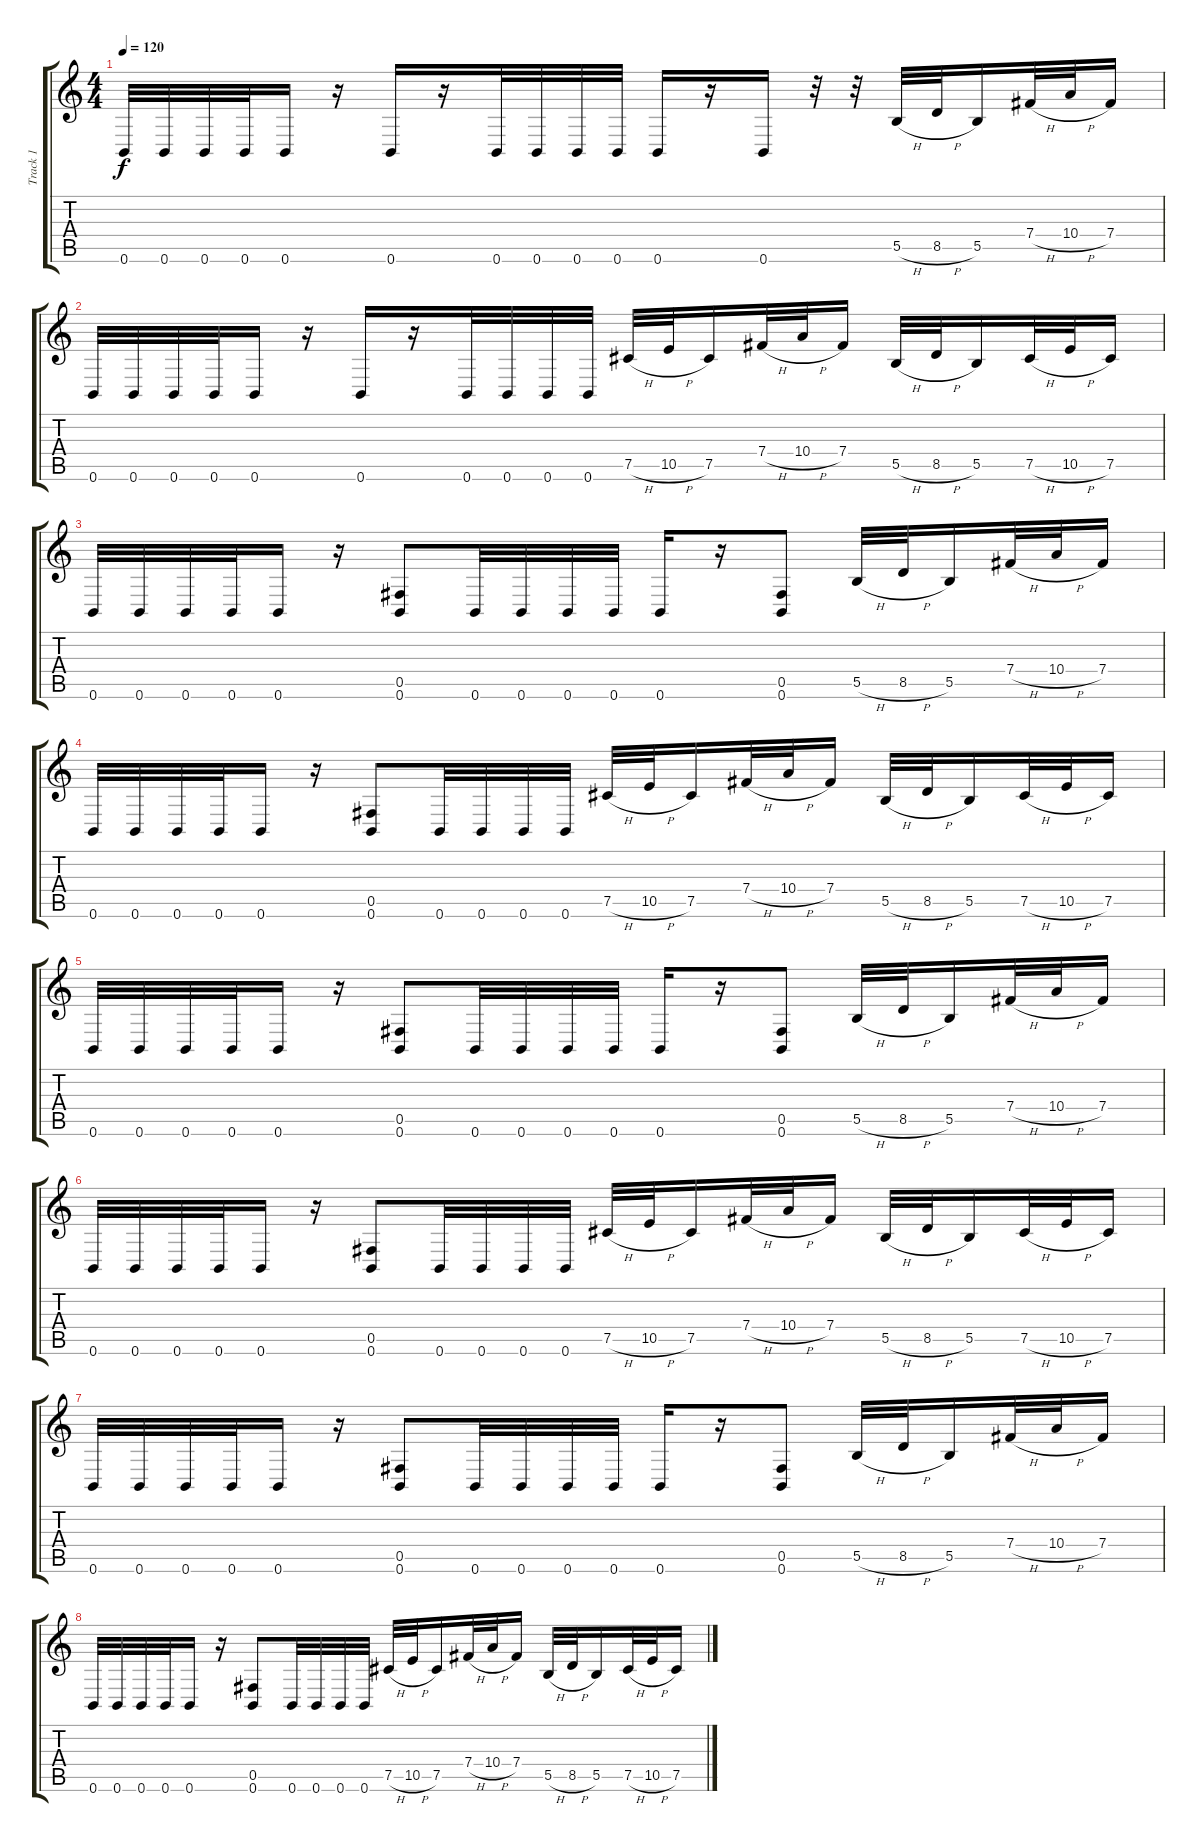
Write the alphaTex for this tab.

\track ("Track 1" "Track 1") {instrument distortionguitar}
\staff {score tabs}
\tuning (Db4 Ab3 E3 B2 Gb2 B1) {hide}
\ts (4 4)
\tempo 120
\clef g2
\ks c
0.6.32{dy f} 0.6.32 0.6.32 0.6.32 0.6.16 r.16 0.6.16 r.16 0.6.32 0.6.32 0.6.32 0.6.32 0.6.16 r.16 0.6.16 r.32 r.32 5.5{h}.32 8.5{h}.32 5.5.16 7.4{h}.32 10.4{h}.32 7.4.16 |
0.6.32 0.6.32 0.6.32 0.6.32 0.6.16 r.16 0.6.16 r.16 0.6.32 0.6.32 0.6.32 0.6.32 7.5{h}.32 10.5{h}.32 7.5.16 7.4{h}.32 10.4{h}.32 7.4.16 5.5{h}.32 8.5{h}.32 5.5.16 7.5{h}.32 10.5{h}.32 7.5.16 |
0.6.32 0.6.32 0.6.32 0.6.32 0.6.16 r.16 (0.5 0.6).8 0.6.32 0.6.32 0.6.32 0.6.32 0.6.16 r.16 (0.5 0.6).8 5.5{h}.32 8.5{h}.32 5.5.16 7.4{h}.32 10.4{h}.32 7.4.16 |
0.6.32 0.6.32 0.6.32 0.6.32 0.6.16 r.16 (0.5 0.6).8 0.6.32 0.6.32 0.6.32 0.6.32 7.5{h}.32 10.5{h}.32 7.5.16 7.4{h}.32 10.4{h}.32 7.4.16 5.5{h}.32 8.5{h}.32 5.5.16 7.5{h}.32 10.5{h}.32 7.5.16 |
0.6.32 0.6.32 0.6.32 0.6.32 0.6.16 r.16 (0.5 0.6).8 0.6.32 0.6.32 0.6.32 0.6.32 0.6.16 r.16 (0.5 0.6).8 5.5{h}.32 8.5{h}.32 5.5.16 7.4{h}.32 10.4{h}.32 7.4.16 |
0.6.32 0.6.32 0.6.32 0.6.32 0.6.16 r.16 (0.5 0.6).8 0.6.32 0.6.32 0.6.32 0.6.32 7.5{h}.32 10.5{h}.32 7.5.16 7.4{h}.32 10.4{h}.32 7.4.16 5.5{h}.32 8.5{h}.32 5.5.16 7.5{h}.32 10.5{h}.32 7.5.16 |
0.6.32 0.6.32 0.6.32 0.6.32 0.6.16 r.16 (0.5 0.6).8 0.6.32 0.6.32 0.6.32 0.6.32 0.6.16 r.16 (0.5 0.6).8 5.5{h}.32 8.5{h}.32 5.5.16 7.4{h}.32 10.4{h}.32 7.4.16 |
0.6.32 0.6.32 0.6.32 0.6.32 0.6.16 r.16 (0.5 0.6).8 0.6.32 0.6.32 0.6.32 0.6.32 7.5{h}.32 10.5{h}.32 7.5.16 7.4{h}.32 10.4{h}.32 7.4.16 5.5{h}.32 8.5{h}.32 5.5.16 7.5{h}.32 10.5{h}.32 7.5.16
